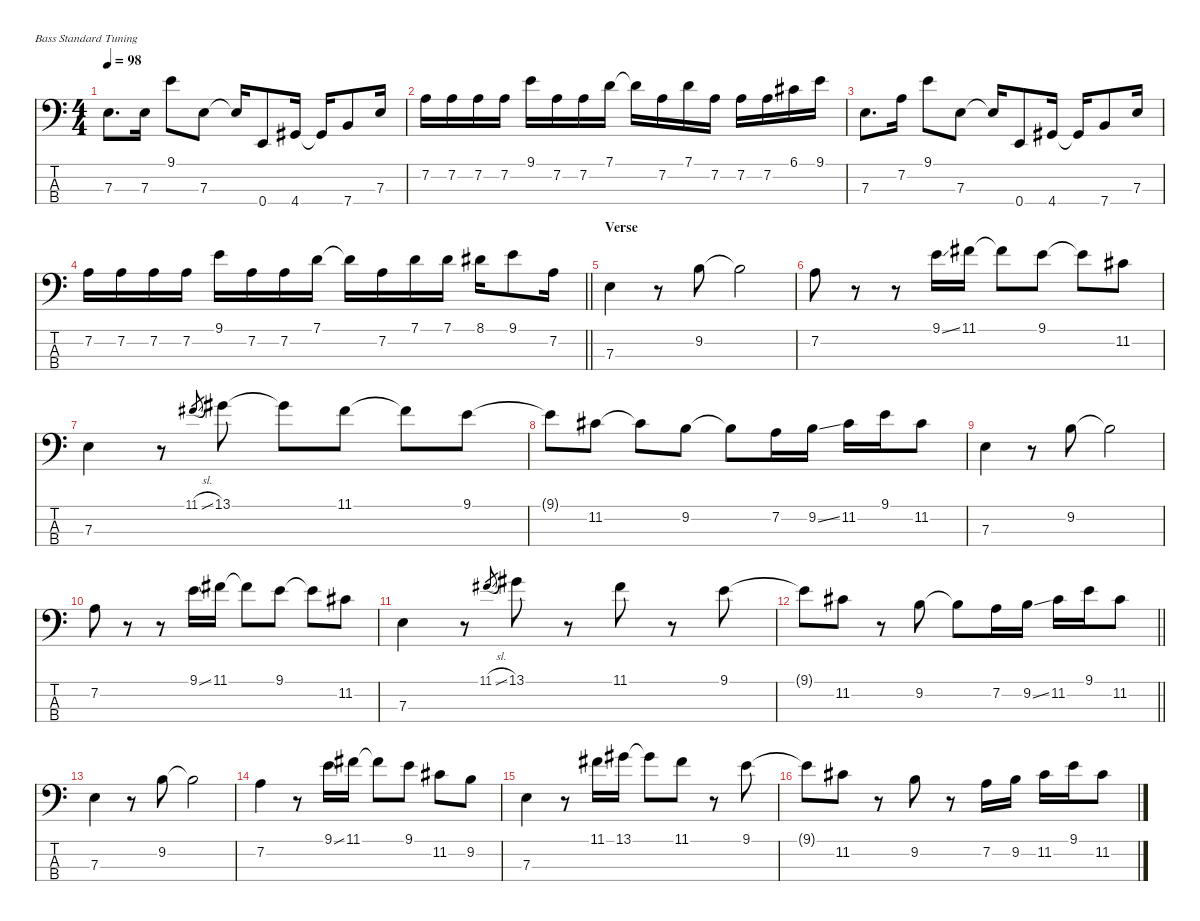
\defaultSystemsLayout 4
\hideDynamics
\bracketExtendMode nobrackets
\singleTrackTrackNamePolicy hidden
\multiTrackTrackNamePolicy hidden
\firstSystemTrackNameMode fullname
\firstSystemTrackNameOrientation horizontal
\otherSystemsTrackNameOrientation horizontal
\track ("Bass" "el.bs.") {instrument electricbassfinger}
\staff {score tabs}
\tuning (G2 D2 A1 E1)
\ts (4 4)
\tempo 98
\clef f4
\ks c
7.3.8{d dy f beam Down} 7.3.16{beam Down} 9.1.8{beam Down} 7.3.8{beam Down} 7.3{t}.16{beam Up} 0.4.8{beam Up} 4.4{acc #}.16{beam Up} 4.4{t acc #}.16{beam Up} 7.4.8{beam Up} 7.3.16{beam Up} |
7.2.16{beam Down} 7.2.16{beam Down} 7.2.16{beam Down} 7.2.16{beam Down} 9.1.16{beam Down} 7.2.16{beam Down} 7.2.16{beam Down} 7.1.16{beam Down} 7.1{t}.16{beam Down} 7.2.16{beam Down} 7.1.16{beam Down} 7.2.16{beam Down} 7.2.16{beam Down} 7.2.16{beam Down} 6.1{acc #}.16{beam Down} 9.1.16{beam Down} |
7.3.8{d beam Down} 7.2.16{beam Down} 9.1.8{beam Down} 7.3.8{beam Down} 7.3{t}.16{beam Up} 0.4.8{beam Up} 4.4{acc #}.16{beam Up} 4.4{t acc #}.16{beam Up} 7.4.8{beam Up} 7.3.16{beam Up} |
\barLineRight lightlight
7.2.16{beam Down} 7.2.16{beam Down} 7.2.16{beam Down} 7.2.16{beam Down} 9.1.16{beam Down} 7.2.16{beam Down} 7.2.16{beam Down} 7.1.16{beam Down} 7.1{t}.16{beam Down} 7.2.16{beam Down} 7.1.16{beam Down} 7.1.16{beam Down} 8.1{acc #}.16{beam Down} 9.1.8{beam Down} 7.2.16{beam Down} |
\section ("" "Verse")
7.3.4{beam Down} r.8{beam Down} 9.2.8{beam Down} 9.2{t}.2{beam Down} |
7.2.8{beam Down} r.8{beam Down} r.8{beam Down} 9.1{ss}.16{beam Down} 11.1{acc #}.16{beam Down} 11.1{t acc #}.8{beam Down} 9.1.8{beam Down} 9.1{t}.8{beam Down} 11.2{acc #}.8{beam Down} |
7.3.4{beam Down} r.8{beam Down} 11.1{sl acc #}.8{gr dy mf beam Up} 13.1{acc #}.8{dy f beam Down} 13.1{t acc #}.8{beam Down} 11.1{acc #}.8{beam Down} 11.1{t acc #}.8{beam Down} 9.1.8{beam Down} |
9.1{t}.8{beam Down} 11.2{acc #}.8{beam Down} 11.2{t acc #}.8{beam Down} 9.2.8{beam Down} 9.2{t}.8{beam Down} 7.2.16{beam Down} 9.2{ss}.16{beam Down} 11.2{acc #}.16{beam Down} 9.1.16{beam Down} 11.2{acc #}.8{beam Down} |
7.3.4{beam Down} r.8{beam Down} 9.2.8{beam Down} 9.2{t}.2{beam Down} |
7.2.8{beam Down} r.8{beam Down} r.8{beam Down} 9.1{ss}.16{beam Down} 11.1{acc #}.16{beam Down} 11.1{t acc #}.8{beam Down} 9.1.8{beam Down} 9.1{t}.8{beam Down} 11.2{acc #}.8{beam Down} |
7.3.4{beam Down} r.8{beam Down} 11.1{sl acc #}.8{gr dy mf beam Up} 13.1{acc #}.8{dy f beam Down} r.8{beam Down} 11.1{acc #}.8{beam Down} r.8{beam Down} 9.1.8{beam Down} |
\barLineRight lightlight
9.1{t}.8{beam Down} 11.2{acc #}.8{beam Down} r.8{beam Down} 9.2.8{beam Down} 9.2{t}.8{beam Down} 7.2.16{beam Down} 9.2{ss}.16{beam Down} 11.2{acc #}.16{beam Down} 9.1.16{beam Down} 11.2{acc #}.8{beam Down} |
7.3.4{beam Down} r.8{beam Down} 9.2.8{beam Down} 9.2{t}.2{beam Down} |
7.2.4{beam Down} r.8{beam Down} 9.1{ss}.16{beam Down} 11.1{acc #}.16{beam Down} 11.1{t acc #}.8{beam Down} 9.1.8{beam Down} 11.2{acc #}.8{beam Down} 9.2.8{beam Down} |
7.3.4{beam Down} r.8{beam Down} 11.1{acc #}.16{beam Down} 13.1{acc #}.16{beam Down} 13.1{t acc #}.8{beam Down} 11.1{acc #}.8{beam Down} r.8{beam Down} 9.1.8{beam Down} |
9.1{t}.8{beam Down} 11.2{acc #}.8{beam Down} r.8{beam Down} 9.2.8{beam Down} r.8{beam Down} 7.2.16{beam Down} 9.2.16{beam Down} 11.2{acc #}.16{beam Down} 9.1.16{beam Down} 11.2{acc #}.8{beam Down}
